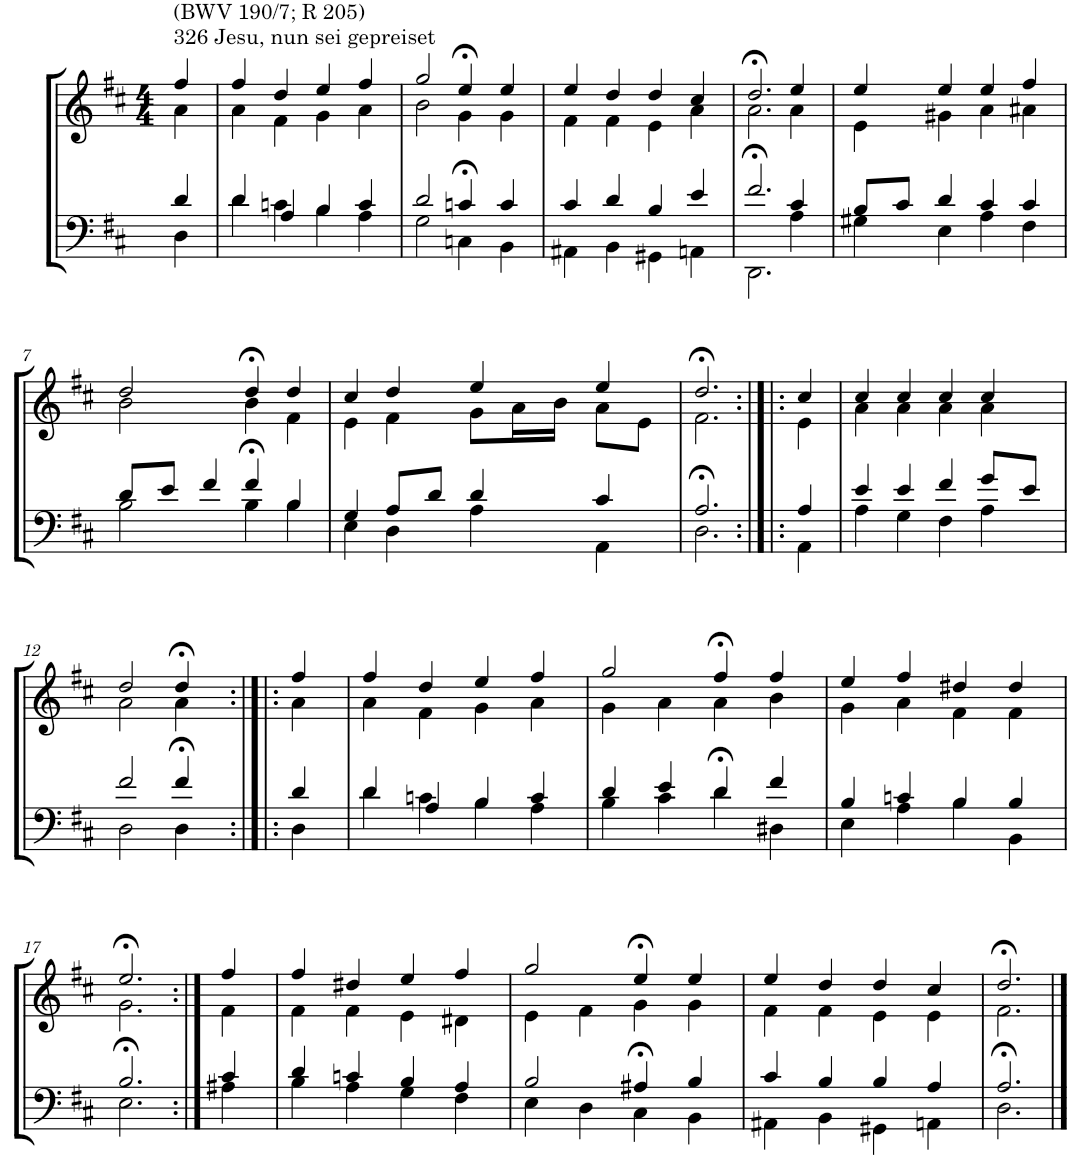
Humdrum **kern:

**kern	**kern
*part2	*part1
*staff2	*staff1
*I"Tenor/Baß	*I"Sopran/Alt
*clefF4	*clefG2
*k[f#c#]	*k[f#c#]
*	*M4/4
=1	=1
*^	*^
!	!	!LO:TX:a:t=326 Jesu, nun sei gepreiset	!
!	!	!LO:TX:a:t=(BWV 190/7; R 205)	!
4d/	4D\	4ff#/	4a\
=2	=2	=2	=2
4d/	4d\	4ff#/	4a\
4A/	4cn\	4dd/	4f#\
4B/	4B\	4ee/	4g\
4c/	4A\	4ff#/	4a\
=3	=3	=3	=3
2d/	2G\	2gg/	2b\
4cn/	4Cn>\	4ee>/	4g\
4c/	4BB\	4ee/	4g\
=4	=4	=4	=4
4c#/	4AA#X\	4ee/	4f#\
4d/	4BB\	4dd/	4f#\
4B/	4GG#X\	4dd/	4e\
4e/	4AAn\	4cc#/	4a\
=5	=5	=5	=5
2.f#/	2.DD>\	2.dd>/	2.a\
4c#/	4A\	4ee/	4a\
=6	=6	=6	=6
8B/L	4G#X\	4ee/	4e\
8c#/J	.	.	.
4d/	4E\	4ee/	4g#X\
4c#/	4A\	4ee/	4a\
4c#/	4F#\	4ff#/	4a#X\
!!LO:LB:g=z	!!
=7	=7	=7	=7
8d/L	2B\	2dd/	2b\
8e/J	.	.	.
4f#/	.	.	.
4f#/	4B>\	4dd>/	4b\
4B/	4B\	4dd/	4f#\
=8	=8	=8	=8
4G/	4E\	4cc#/	4e\
8A/L	4D\	4dd/	4f#\
8d/J	.	.	.
4d/	4A\	4ee/	8g\L
.	.	.	16a\L
.	.	.	16b\JJ
4c#/	4AA\	4ee/	8a\L
.	.	.	8e\J
=9	=9	=9	=9
2.A/	2.D>\	2.dd>/	2.f#\
=10:|!|:	=10:|!|:	=10:|!|:	=10:|!|:
4A/	4AA\	4cc#/	4e\
=11	=11	=11	=11
4e/	4A\	4cc#/	4a\
4e/	4G\	4cc#/	4a\
4f#/	4F#\	4cc#/	4a\
8g/L	4A\	4cc#/	4a\
8e/J	.	.	.
!!LO:LB:g=z	!!
=12	=12	=12	=12
2f#/	2D\	2dd/	2a\
4f#/	4D>\	4dd>/	4a\
=13:|!|:	=13:|!|:	=13:|!|:	=13:|!|:
4d/	4D\	4ff#/	4a\
=14	=14	=14	=14
4d/	4d\	4ff#/	4a\
4A/	4cn\	4dd/	4f#\
4B/	4B\	4ee/	4g\
4c/	4A\	4ff#/	4a\
=15	=15	=15	=15
4d/	4B\	2gg/	4g\
4e/	4c#\	.	4a\
4d/	4d>\	4ff#>/	4a\
4f#/	4D#X\	4ff#/	4b\
=16	=16	=16	=16
4B/	4E\	4ee/	4g\
4cn/	4A\	4ff#/	4a\
4B/	4B\	4dd#X/	4f#\
4B/	4BB\	4dd#/	4f#\
!!LO:LB:g=z	!!
=17	=17	=17	=17
2.B/	2.E>\	2.ee>/	2.g\
=18:|!	=18:|!	=18:|!	=18:|!
4c#/	4A#X\	4ff#/	4f#\
=19	=19	=19	=19
4d/	4B\	4ff#/	4f#\
4cn/	4A\	4dd#X/	4f#\
4B/	4G\	4ee/	4e\
4A/	4F#\	4ff#/	4d#X\
=20	=20	=20	=20
2B/	4E\	2gg/	4e\
.	4D\	.	4f#\
4A#X/	4C#>\	4ee>/	4g\
4B/	4BB\	4ee/	4g\
=21	=21	=21	=21
4c#/	4AA#X\	4ee/	4f#\
4B/	4BB\	4dd/	4f#\
4B/	4GG#X\	4dd/	4e\
4A/	4AAn\	4cc#/	4e\
=22	=22	=22	=22
2.A/	2.D>\	2.dd>/	2.f#\
*v	*v	*	*
*	*v	*v
==	==
*-	*-
